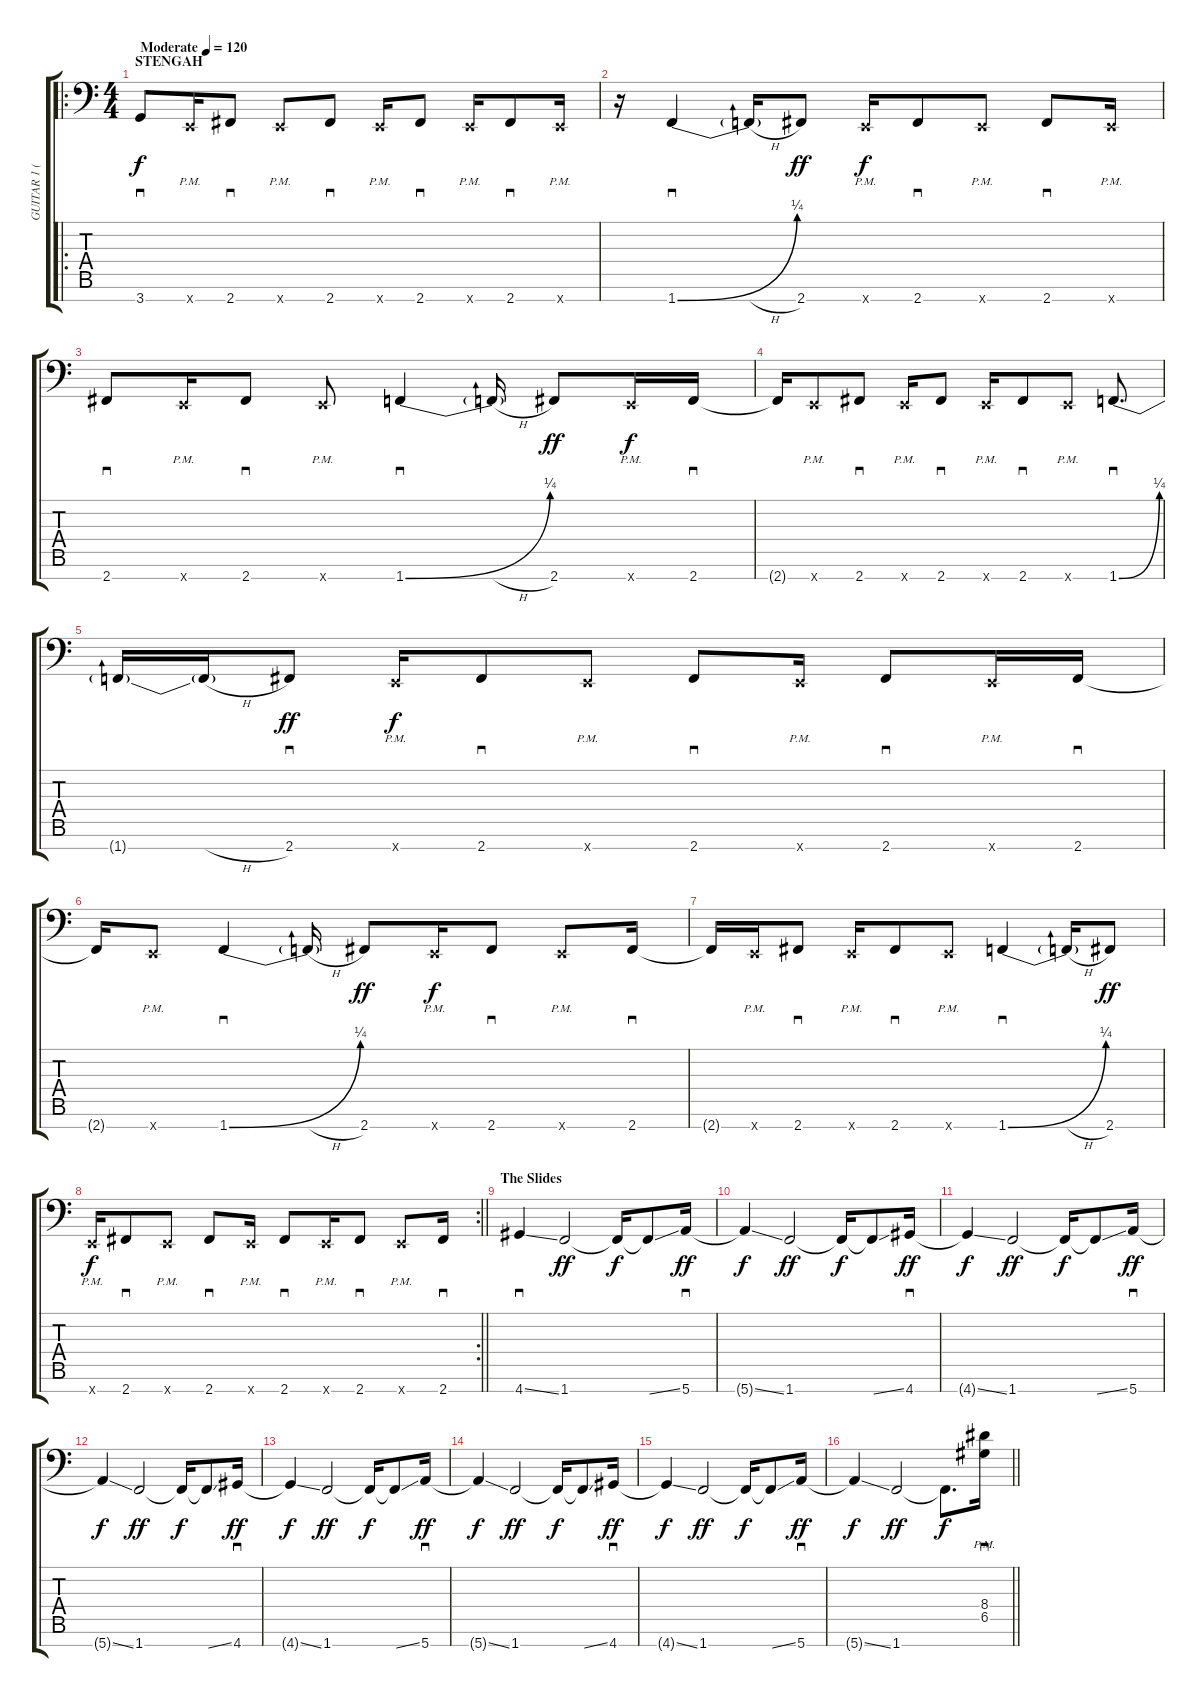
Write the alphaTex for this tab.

\track ("GUITAR 1 (Fredrik Thordendal)" "GUITAR 1 (") {instrument overdrivenguitar}
\staff {score tabs}
\tuning (A3 E3 C3 G2 D2 A1 E1) {hide}
\ro
\ts (4 4)
\section ("" "STENGAH")
\tempo (120 "Moderate")
\clef f4
\ks c
3.7.8{sd dy f instrument overdrivenguitar} 0.7{pm x}.16 2.7.8{sd} 0.7{pm x}.8 2.7.8{sd} 0.7{pm x}.16 2.7.8{sd} 0.7{pm x}.16 2.7.8{sd} 0.7{pm x}.16 |
r.16 1.7{be (bend 0 0 60 1)}.4{sd} 1.7{h t}.16 2.7.8{dy ff} 0.7{pm x}.16{dy f} 2.7.8{sd} 0.7{pm x}.8 2.7.8{sd} 0.7{pm x}.16 |
2.7.8{sd} 0.7{pm x}.16 2.7.8{sd} 0.7{pm x}.8 1.7{be (bend 0 0 60 1)}.4{sd} 1.7{h t}.16 2.7.8{dy ff} 0.7{pm x}.16{dy f} 2.7.16{sd} |
2.7{t}.16 0.7{pm x}.8 2.7.8{sd} 0.7{pm x}.16 2.7.8{sd} 0.7{pm x}.16 2.7.8{sd} 0.7{pm x}.8 1.7{be (bend 0 0 60 1)}.8{d sd} |
1.7{t}.16 1.7{h t}.16 2.7.8{sd dy ff} 0.7{pm x}.16{dy f} 2.7.8{sd} 0.7{pm x}.8 2.7.8{sd} 0.7{pm x}.16 2.7.8{sd} 0.7{pm x}.16 2.7.16{sd} |
2.7{t}.16 0.7{pm x}.8 1.7{be (bend 0 0 60 1)}.4{sd} 1.7{h t}.16 2.7.8{dy ff} 0.7{pm x}.16{dy f} 2.7.8{sd} 0.7{pm x}.8 2.7.16{sd} |
2.7{t}.16 0.7{pm x}.16 2.7.8{sd} 0.7{pm x}.16 2.7.8{sd} 0.7{pm x}.8 1.7{be (bend 0 0 60 1)}.4{sd} 1.7{h t}.16 2.7.8{dy ff} |
\rc 2
\barLineRight lightlight
0.7{pm x}.16{dy f} 2.7.8{sd} 0.7{pm x}.8 2.7.8{sd} 0.7{pm x}.16 2.7.8{sd} 0.7{pm x}.16 2.7.8{sd} 0.7{pm x}.8 2.7.16{sd} |
\section ("" "The Slides")
4.7{ss}.4{sd} 1.7.2{dy ff} 1.7{t}.16{dy f} 1.7{ss t}.8 5.7.16{sd dy ff} |
5.7{ss t}.4{dy f} 1.7.2{dy ff} 1.7{t}.16{dy f} 1.7{ss t}.8 4.7.16{sd dy ff} |
4.7{ss t}.4{dy f} 1.7.2{dy ff} 1.7{t}.16{dy f} 1.7{ss t}.8 5.7.16{sd dy ff} |
5.7{ss t}.4{dy f} 1.7.2{dy ff} 1.7{t}.16{dy f} 1.7{ss t}.8 4.7.16{sd dy ff} |
4.7{ss t}.4{dy f} 1.7.2{dy ff} 1.7{t}.16{dy f} 1.7{ss t}.8 5.7.16{sd dy ff} |
5.7{ss t}.4{dy f} 1.7.2{dy ff} 1.7{t}.16{dy f} 1.7{ss t}.8 4.7.16{sd dy ff} |
4.7{ss t}.4{dy f} 1.7.2{dy ff} 1.7{t}.16{dy f} 1.7{ss t}.8 5.7.16{sd dy ff} |
\barLineRight lightlight
5.7{ss t}.4{dy f} 1.7.2{dy ff} 1.7{t}.8{d dy f} (8.4{pm} 6.5{pm}).16{sd}
